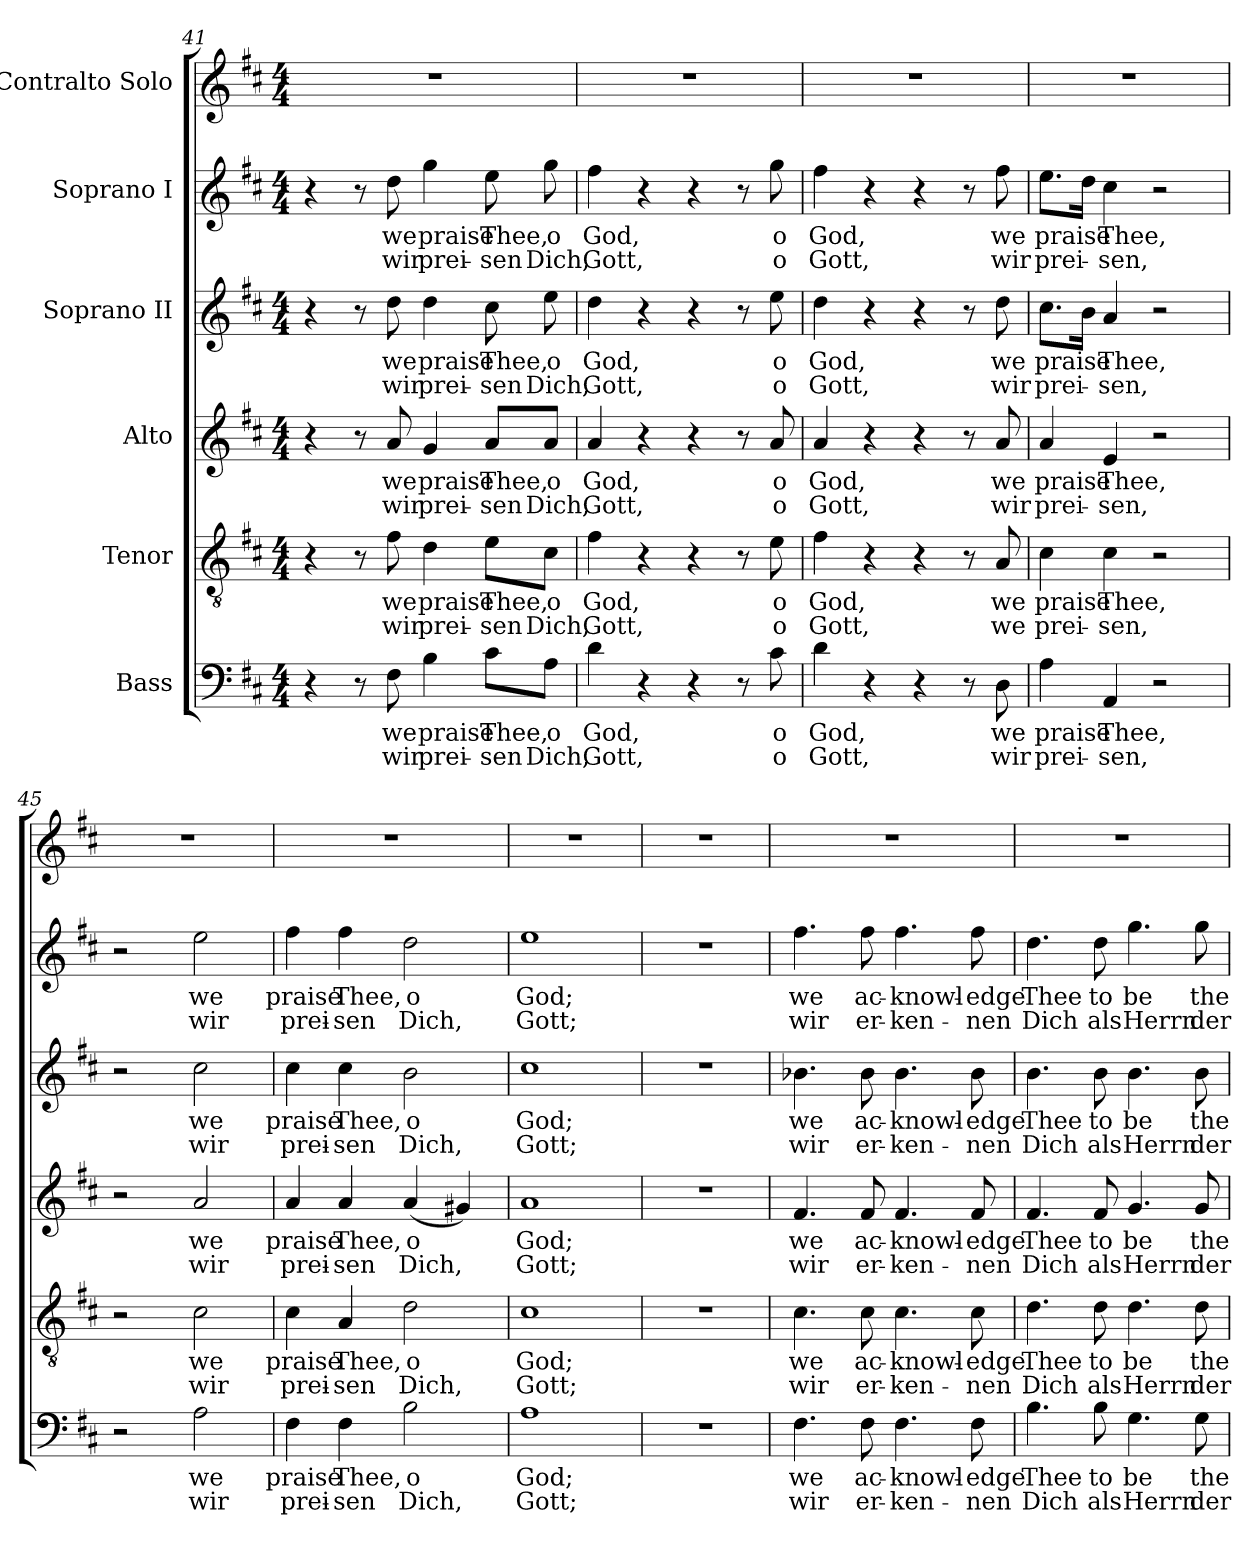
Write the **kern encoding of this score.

**kern	**text	**text	**kern	**text	**text	**kern	**text	**text	**kern	**text	**text	**kern	**text	**text	**kern
*part6	*part6	*part6	*part5	*part5	*part5	*part4	*part4	*part4	*part3	*part3	*part3	*part2	*part2	*part2	*part1
*staff6	*staff6	*staff6	*staff5	*staff5	*staff5	*staff4	*staff4	*staff4	*staff3	*staff3	*staff3	*staff2	*staff2	*staff2	*staff1
*I"Bass	*	*	*I"Tenor	*	*	*I"Alto	*	*	*I"Soprano II	*	*	*I"Soprano I	*	*	*I"Contralto Solo
*clefF4	*	*	*clefGv2	*	*	*clefG2	*	*	*clefG2	*	*	*clefG2	*	*	*clefG2
*k[f#c#]	*	*	*k[f#c#]	*	*	*k[f#c#]	*	*	*k[f#c#]	*	*	*k[f#c#]	*	*	*k[f#c#]
*D:	*	*	*D:	*	*	*D:	*	*	*D:	*	*	*D:	*	*	*D:
*M4/4	*	*	*M4/4	*	*	*M4/4	*	*	*M4/4	*	*	*M4/4	*	*	*M4/4
=41	=41	=41	=41	=41	=41	=41	=41	=41	=41	=41	=41	=41	=41	=41	=41
4r	.	.	4r	.	.	4r	.	.	4r	.	.	4r	.	.	1r
8r	.	.	8r	.	.	8r	.	.	8r	.	.	8r	.	.	.
!	!LO:LY:b	!LO:LY:b	!	!LO:LY:b	!LO:LY:b	!	!LO:LY:b	!LO:LY:b	!	!LO:LY:b	!LO:LY:b	!	!LO:LY:b	!LO:LY:b	!
8F#\	we	wir	8f#\	we	wir	8a/	we	wir	8dd\	we	wir	8dd\	we	wir	.
!	!LO:LY:b	!LO:LY:b	!	!LO:LY:b	!LO:LY:b	!	!LO:LY:b	!LO:LY:b	!	!LO:LY:b	!LO:LY:b	!	!LO:LY:b	!LO:LY:b	!
4B\	praise	prei-	4d\	praise	prei-	4g/	praise	prei-	4dd\	praise	prei-	4gg\	praise	prei-	.
!	!LO:LY:b	!LO:LY:b	!	!LO:LY:b	!LO:LY:b	!	!LO:LY:b	!LO:LY:b	!	!LO:LY:b	!LO:LY:b	!	!LO:LY:b	!LO:LY:b	!
8c#\L	Thee,	-sen	8e\L	Thee,	-sen	8a/L	Thee,	-sen	8cc#\	Thee,	-sen	8ee\	Thee,	-sen	.
!	!LO:LY:b	!LO:LY:b	!	!LO:LY:b	!LO:LY:b	!	!LO:LY:b	!LO:LY:b	!	!LO:LY:b	!LO:LY:b	!	!LO:LY:b	!LO:LY:b	!
8A\J	o	Dich,	8c#\J	o	Dich,	8a/J	o	Dich,	8ee\	o	Dich,	8gg\	o	Dich,	.
!!LO:PB:g=z
=42	=42	=42	=42	=42	=42	=42	=42	=42	=42	=42	=42	=42	=42	=42	=42
!	!LO:LY:b	!LO:LY:b	!	!LO:LY:b	!LO:LY:b	!	!LO:LY:b	!LO:LY:b	!	!LO:LY:b	!LO:LY:b	!	!LO:LY:b	!LO:LY:b	!
4d\	God,	Gott,	4f#\	God,	Gott,	4a/	God,	Gott,	4dd\	God,	Gott,	4ff#\	God,	Gott,	1r
4r	.	.	4r	.	.	4r	.	.	4r	.	.	4r	.	.	.
4r	.	.	4r	.	.	4r	.	.	4r	.	.	4r	.	.	.
8r	.	.	8r	.	.	8r	.	.	8r	.	.	8r	.	.	.
!	!LO:LY:b	!LO:LY:b	!	!LO:LY:b	!LO:LY:b	!	!LO:LY:b	!LO:LY:b	!	!LO:LY:b	!LO:LY:b	!	!LO:LY:b	!LO:LY:b	!
8c#\	o	o	8e\	o	o	8a/	o	o	8ee\	o	o	8gg\	o	o	.
=43	=43	=43	=43	=43	=43	=43	=43	=43	=43	=43	=43	=43	=43	=43	=43
!	!LO:LY:b	!LO:LY:b	!	!LO:LY:b	!LO:LY:b	!	!LO:LY:b	!LO:LY:b	!	!LO:LY:b	!LO:LY:b	!	!LO:LY:b	!LO:LY:b	!
4d\	God,	Gott,	4f#\	God,	Gott,	4a/	God,	Gott,	4dd\	God,	Gott,	4ff#\	God,	Gott,	1r
4r	.	.	4r	.	.	4r	.	.	4r	.	.	4r	.	.	.
4r	.	.	4r	.	.	4r	.	.	4r	.	.	4r	.	.	.
8r	.	.	8r	.	.	8r	.	.	8r	.	.	8r	.	.	.
!	!LO:LY:b	!LO:LY:b	!	!LO:LY:b	!LO:LY:b	!	!LO:LY:b	!LO:LY:b	!	!LO:LY:b	!LO:LY:b	!	!LO:LY:b	!LO:LY:b	!
8D\	we	wir	8A/	we	we	8a/	we	wir	8dd\	we	wir	8ff#\	we	wir	.
=44	=44	=44	=44	=44	=44	=44	=44	=44	=44	=44	=44	=44	=44	=44	=44
!	!LO:LY:b	!LO:LY:b	!	!LO:LY:b	!LO:LY:b	!	!LO:LY:b	!LO:LY:b	!	!LO:LY:b	!LO:LY:b	!	!LO:LY:b	!LO:LY:b	!
4A\	praise	prei-	4c#\	praise	prei-	4a/	praise	prei-	8.cc#\L	praise	prei-	8.ee\L	praise	prei-	1r
.	.	.	.	.	.	.	.	.	16b\Jk	.	.	16dd\Jk	.	.	.
!	!LO:LY:b	!LO:LY:b	!	!LO:LY:b	!LO:LY:b	!	!LO:LY:b	!LO:LY:b	!	!LO:LY:b	!LO:LY:b	!	!LO:LY:b	!LO:LY:b	!
4AA/	Thee,	-sen,	4c#\	Thee,	-sen,	4e/	Thee,	-sen,	4a/	Thee,	-sen,	4cc#\	Thee,	-sen,	.
2r	.	.	2r	.	.	2r	.	.	2r	.	.	2r	.	.	.
!!LO:PB:g=z
=45	=45	=45	=45	=45	=45	=45	=45	=45	=45	=45	=45	=45	=45	=45	=45
2r	.	.	2r	.	.	2r	.	.	2r	.	.	2r	.	.	1r
!	!LO:LY:b	!LO:LY:b	!	!LO:LY:b	!LO:LY:b	!	!LO:LY:b	!LO:LY:b	!	!LO:LY:b	!LO:LY:b	!	!LO:LY:b	!LO:LY:b	!
2A\	we	wir	2c#\	we	wir	2a/	we	wir	2cc#\	we	wir	2ee\	we	wir	.
=46	=46	=46	=46	=46	=46	=46	=46	=46	=46	=46	=46	=46	=46	=46	=46
!	!LO:LY:b	!LO:LY:b	!	!LO:LY:b	!LO:LY:b	!	!LO:LY:b	!LO:LY:b	!	!LO:LY:b	!LO:LY:b	!	!LO:LY:b	!LO:LY:b	!
4F#\	praise	prei-	4c#\	praise	prei-	4a/	praise	prei-	4cc#\	praise	prei-	4ff#\	praise	prei-	1r
!	!LO:LY:b	!LO:LY:b	!	!LO:LY:b	!LO:LY:b	!	!LO:LY:b	!LO:LY:b	!	!LO:LY:b	!LO:LY:b	!	!LO:LY:b	!LO:LY:b	!
4F#\	Thee,	-sen	4A/	Thee,	-sen	4a/	Thee,	-sen	4cc#\	Thee,	-sen	4ff#\	Thee,	-sen	.
!	!LO:LY:b	!LO:LY:b	!	!LO:LY:b	!LO:LY:b	!	!LO:LY:b	!LO:LY:b	!	!LO:LY:b	!LO:LY:b	!	!LO:LY:b	!LO:LY:b	!
2B\	o	Dich,	2d\	o	Dich,	(<4a/	o	Dich,	2b\	o	Dich,	2dd\	o	Dich,	.
.	.	.	.	.	.	4g#X/)	.	.	.	.	.	.	.	.	.
=47	=47	=47	=47	=47	=47	=47	=47	=47	=47	=47	=47	=47	=47	=47	=47
!	!LO:LY:b	!LO:LY:b	!	!LO:LY:b	!LO:LY:b	!	!LO:LY:b	!LO:LY:b	!	!LO:LY:b	!LO:LY:b	!	!LO:LY:b	!LO:LY:b	!
1A	God;	Gott;	1c#	God;	Gott;	1a	God;	Gott;	1cc#	God;	Gott;	1ee	God;	Gott;	1r
!!LO:PB:g=z
=48	=48	=48	=48	=48	=48	=48	=48	=48	=48	=48	=48	=48	=48	=48	=48
1r	.	.	1r	.	.	1r	.	.	1r	.	.	1r	.	.	1r
=49	=49	=49	=49	=49	=49	=49	=49	=49	=49	=49	=49	=49	=49	=49	=49
!	!LO:LY:b	!LO:LY:b	!	!LO:LY:b	!LO:LY:b	!	!LO:LY:b	!LO:LY:b	!	!LO:LY:b	!LO:LY:b	!	!LO:LY:b	!LO:LY:b	!
4.F#\	we	wir	4.c#\	we	wir	4.f#/	we	wir	4.b-X\	we	wir	4.ff#\	we	wir	1r
!	!LO:LY:b	!LO:LY:b	!	!LO:LY:b	!LO:LY:b	!	!LO:LY:b	!LO:LY:b	!	!LO:LY:b	!LO:LY:b	!	!LO:LY:b	!LO:LY:b	!
8F#\	ac-	er-	8c#\	ac-	er-	8f#/	ac-	er-	8b-\	ac-	er-	8ff#\	ac-	er-	.
!	!LO:LY:b	!LO:LY:b	!	!LO:LY:b	!LO:LY:b	!	!LO:LY:b	!LO:LY:b	!	!LO:LY:b	!LO:LY:b	!	!LO:LY:b	!LO:LY:b	!
4.F#\	-knowl-	-ken-	4.c#\	-knowl-	-ken-	4.f#/	-knowl-	-ken-	4.b-\	-knowl-	-ken-	4.ff#\	-knowl-	-ken-	.
!	!LO:LY:b	!LO:LY:b	!	!LO:LY:b	!LO:LY:b	!	!LO:LY:b	!LO:LY:b	!	!LO:LY:b	!LO:LY:b	!	!LO:LY:b	!LO:LY:b	!
8F#\	-edge	-nen	8c#\	-edge	-nen	8f#/	-edge	-nen	8b-\	-edge	-nen	8ff#\	-edge	-nen	.
=50	=50	=50	=50	=50	=50	=50	=50	=50	=50	=50	=50	=50	=50	=50	=50
!	!LO:LY:b	!LO:LY:b	!	!LO:LY:b	!LO:LY:b	!	!LO:LY:b	!LO:LY:b	!	!LO:LY:b	!LO:LY:b	!	!LO:LY:b	!LO:LY:b	!
4.B\	Thee	Dich	4.d\	Thee	Dich	4.f#/	Thee	Dich	4.b\	Thee	Dich	4.dd\	Thee	Dich	1r
!	!LO:LY:b	!LO:LY:b	!	!LO:LY:b	!LO:LY:b	!	!LO:LY:b	!LO:LY:b	!	!LO:LY:b	!LO:LY:b	!	!LO:LY:b	!LO:LY:b	!
8B\	to	als	8d\	to	als	8f#/	to	als	8b\	to	als	8dd\	to	als	.
!	!LO:LY:b	!LO:LY:b	!	!LO:LY:b	!LO:LY:b	!	!LO:LY:b	!LO:LY:b	!	!LO:LY:b	!LO:LY:b	!	!LO:LY:b	!LO:LY:b	!
4.G\	be	Herrn	4.d\	be	Herrn	4.g/	be	Herrn	4.b\	be	Herrn	4.gg\	be	Herrn	.
!	!LO:LY:b	!LO:LY:b	!	!LO:LY:b	!LO:LY:b	!	!LO:LY:b	!LO:LY:b	!	!LO:LY:b	!LO:LY:b	!	!LO:LY:b	!LO:LY:b	!
8G\	the	der	8d\	the	der	8g/	the	der	8b\	the	der	8gg\	the	der	.
=	=	=	=	=	=	=	=	=	=	=	=	=	=	=	=
*-	*-	*-	*-	*-	*-	*-	*-	*-	*-	*-	*-	*-	*-	*-	*-
